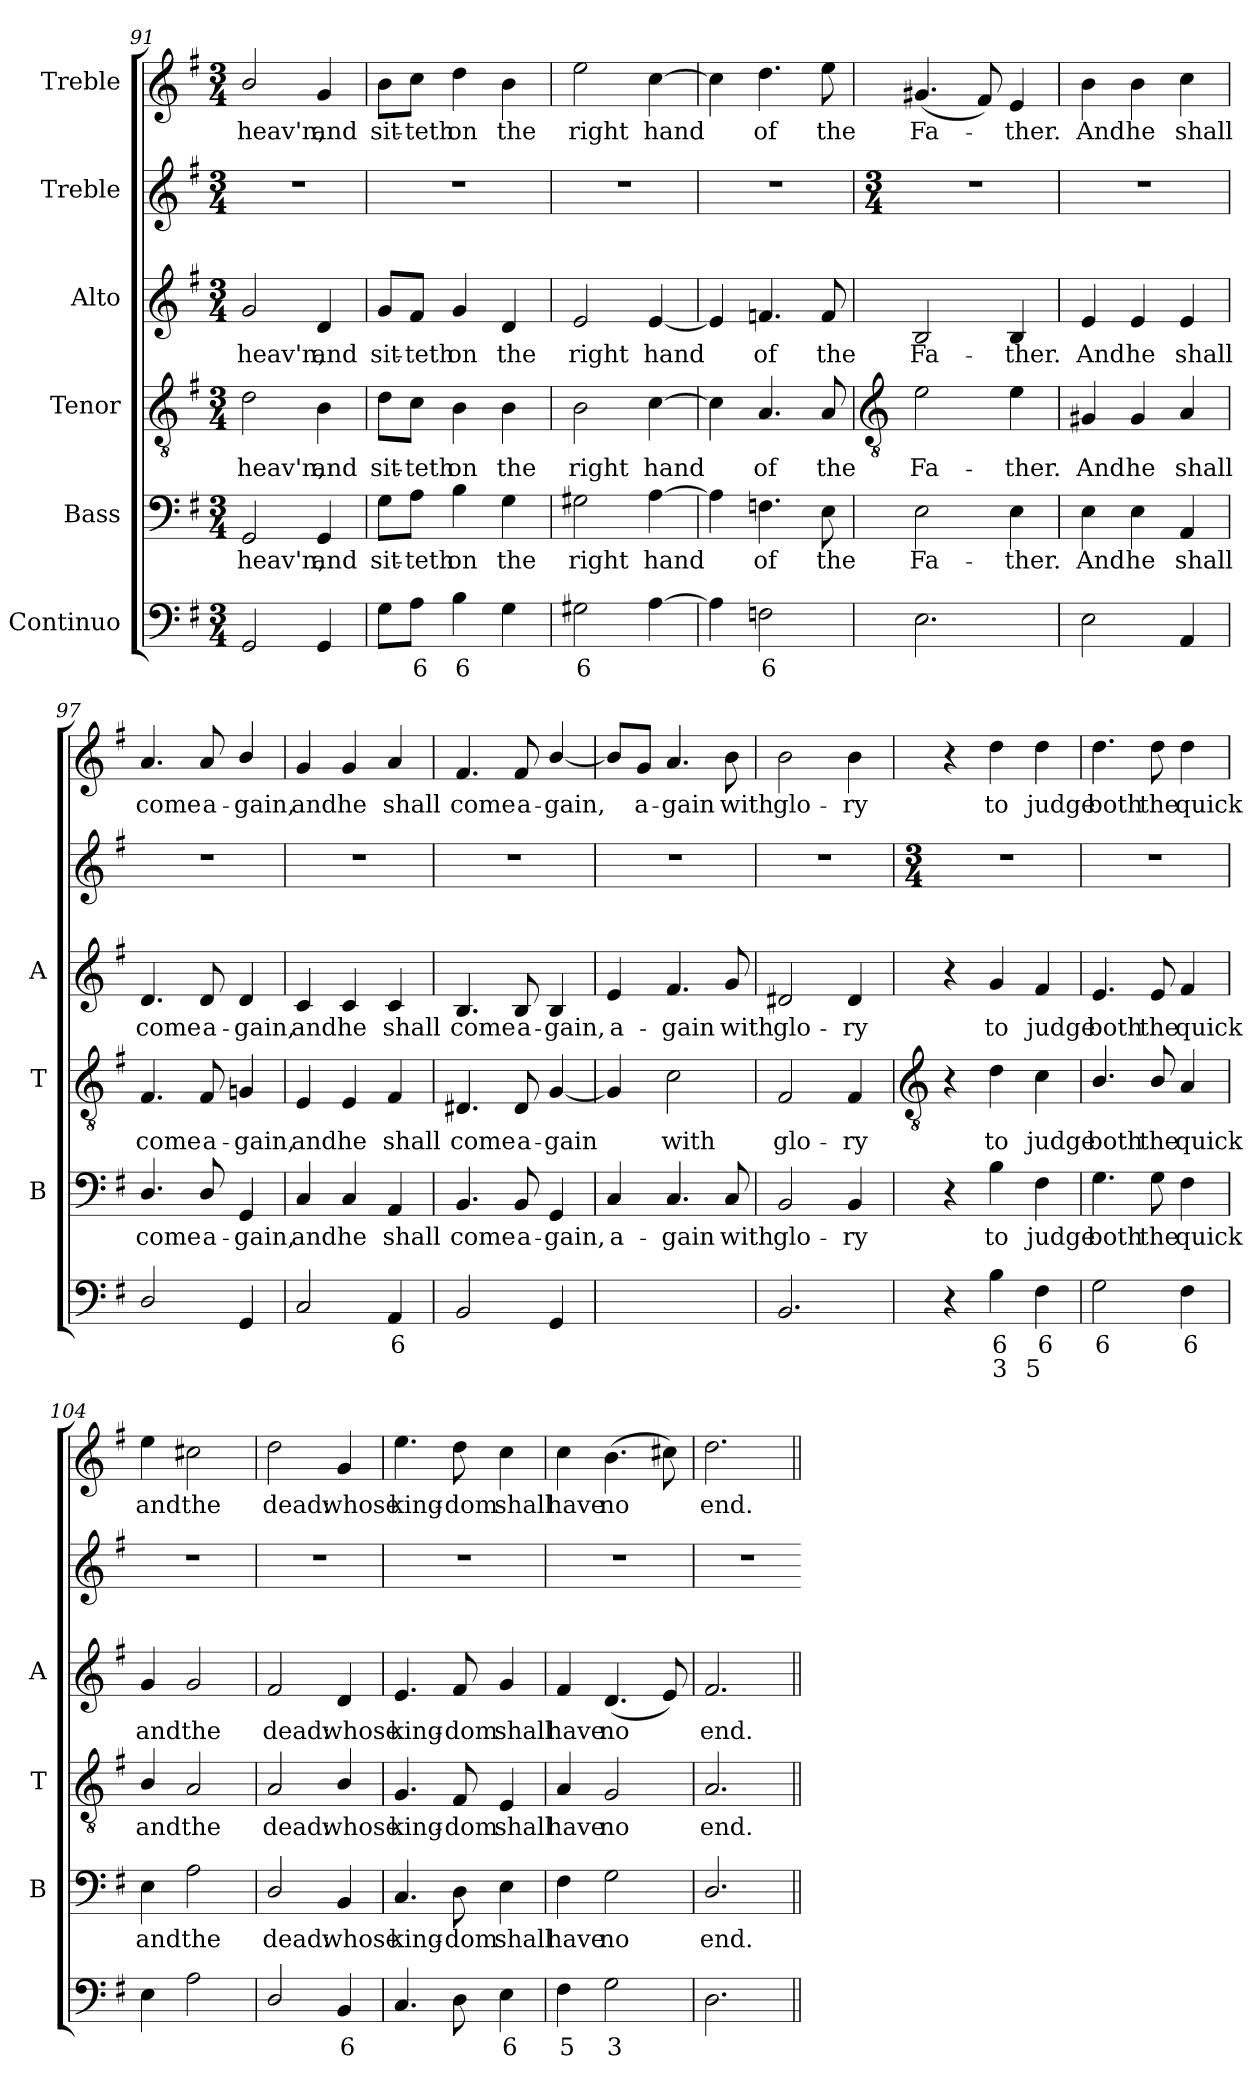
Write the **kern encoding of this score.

**kern	**text	**text	**kern	**text	**kern	**text	**kern	**text	**kern	**kern	**text
*part6	*part6	*part6	*part5	*part5	*part4	*part4	*part3	*part3	*part2	*part1	*part1
*staff6	*staff6	*staff6	*staff5	*staff5	*staff4	*staff4	*staff3	*staff3	*staff2	*staff1	*staff1
*I"Continuo	*	*	*I"Bass	*	*I"Tenor	*	*I"Alto	*	*I"Treble	*I"Treble	*
*	*	*	*I'B	*	*I'T	*	*I'A	*	*	*	*
*clefF4	*	*	*clefF4	*	*clefGv2	*	*clefG2	*	*clefG2	*clefG2	*
*k[f#]	*	*	*k[f#]	*	*k[f#]	*	*k[f#]	*	*k[f#]	*k[f#]	*
*G:	*	*	*G:	*	*G:	*	*G:	*	*G:	*G:	*
*M3/4	*	*	*M3/4	*	*M3/4	*	*M3/4	*	*M3/4	*M3/4	*
=91	=91	=91	=91	=91	=91	=91	=91	=91	=91	=91	=91
!	!	!	!	!LO:LY:b	!	!LO:LY:b	!	!LO:LY:b	!	!	!LO:LY:b
2GG	.	.	2GG	heav'n,	2d	heav'n,	2g	heav'n,	2.r	2b/	heav'n,
!	!	!	!	!LO:LY:b	!	!LO:LY:b	!	!LO:LY:b	!	!	!LO:LY:b
4GG	.	.	4GG	and	4B	and	4d	and	.	4g	and
=92	=92	=92	=92	=92	=92	=92	=92	=92	=92	=92	=92
!	!	!	!	!LO:LY:b	!	!LO:LY:b	!	!LO:LY:b	!	!	!LO:LY:b
8G\L	.	.	8G\L	sit-	8d\L	sit-	8g/L	sit-	2.r	8b\L	sit-
!	!LO:LY:b	!	!	!LO:LY:b	!	!LO:LY:b	!	!LO:LY:b	!	!	!LO:LY:b
8A\J	6	.	8A\J	-teth	8c\J	-teth	8f#/J	-teth	.	8cc\J	-teth
!	!LO:LY:b	!	!	!LO:LY:b	!	!LO:LY:b	!	!LO:LY:b	!	!	!LO:LY:b
4B	6	.	4B	on	4B	on	4g	on	.	4dd	on
!	!	!	!	!LO:LY:b	!	!LO:LY:b	!	!LO:LY:b	!	!	!LO:LY:b
4G	.	.	4G	the	4B	the	4d	the	.	4b	the
=93	=93	=93	=93	=93	=93	=93	=93	=93	=93	=93	=93
!	!LO:LY:b	!	!	!LO:LY:b	!	!LO:LY:b	!	!LO:LY:b	!	!	!LO:LY:b
2G#X	6	.	2G#X	right	2B	right	2e	right	2.r	2ee	right
!	!	!	!	!LO:LY:b	!	!LO:LY:b	!	!LO:LY:b	!	!	!LO:LY:b
[4A	.	.	[4A	hand	[4c	hand	[4e	hand	.	[4cc	hand
=94	=94	=94	=94	=94	=94	=94	=94	=94	=94	=94	=94
4A]	.	.	4A]	.	4c]	.	4e]	.	2.r	4cc]	.
!	!LO:LY:b	!	!	!LO:LY:b	!	!LO:LY:b	!	!LO:LY:b	!	!	!LO:LY:b
2Fn	6	.	4.Fn	of	4.A	of	4.fn	of	.	4.dd	of
!	!	!	!	!LO:LY:b	!	!LO:LY:b	!	!LO:LY:b	!	!	!LO:LY:b
.	.	.	8E	the	8A	the	8f	the	.	8ee	the
!!LO:LB:g=z
=95	=95	=95	=95	=95	=95	=95	=95	=95	=95	=95	=95
*	*	*	*	*	*clefGv2	*	*	*	*	*	*
*	*	*	*	*	*	*	*	*	*M3/4	*	*
!	!	!	!	!LO:LY:b	!	!LO:LY:b	!	!LO:LY:b	!	!	!LO:LY:b
2.E	.	.	2E	Fa-	2e	Fa-	2B	Fa-	2.r	(<4.g#X	Fa-
.	.	.	.	.	.	.	.	.	.	8f#)	.
!	!	!	!	!LO:LY:b	!	!LO:LY:b	!	!LO:LY:b	!	!	!LO:LY:b
.	.	.	4E	-ther.	4e	-ther.	4B	-ther.	.	4e	ther.
=96	=96	=96	=96	=96	=96	=96	=96	=96	=96	=96	=96
!	!	!	!	!LO:LY:b	!	!LO:LY:b	!	!LO:LY:b	!	!	!LO:LY:b
2E	.	.	4E	And	4G#X	And	4e	And	2.r	4b	And
!	!	!	!	!LO:LY:b	!	!LO:LY:b	!	!LO:LY:b	!	!	!LO:LY:b
.	.	.	4E	he	4G#	he	4e	he	.	4b	he
!	!	!	!	!LO:LY:b	!	!LO:LY:b	!	!LO:LY:b	!	!	!LO:LY:b
4AA	.	.	4AA	shall	4A	shall	4e	shall	.	4cc	shall
=97	=97	=97	=97	=97	=97	=97	=97	=97	=97	=97	=97
!	!	!	!	!LO:LY:b	!	!LO:LY:b	!	!LO:LY:b	!	!	!LO:LY:b
2D/	.	.	4.D/	come	4.F#	come	4.d	come	2.r	4.a	come
!	!	!	!	!LO:LY:b	!	!LO:LY:b	!	!LO:LY:b	!	!	!LO:LY:b
.	.	.	8D/	a-	8F#	a-	8d	a-	.	8a	a-
!	!	!	!	!LO:LY:b	!	!LO:LY:b	!	!LO:LY:b	!	!	!LO:LY:b
4GG	.	.	4GG	-gain,	4Gn	-gain,	4d	-gain,	.	4b/	-gain,
=98	=98	=98	=98	=98	=98	=98	=98	=98	=98	=98	=98
!	!	!	!	!LO:LY:b	!	!LO:LY:b	!	!LO:LY:b	!	!	!LO:LY:b
2C	.	.	4C	and	4E	and	4c	and	2.r	4g	and
!	!	!	!	!LO:LY:b	!	!LO:LY:b	!	!LO:LY:b	!	!	!LO:LY:b
.	.	.	4C	he	4E	he	4c	he	.	4g	he
!	!LO:LY:b	!	!	!LO:LY:b	!	!LO:LY:b	!	!LO:LY:b	!	!	!LO:LY:b
4AA	6	.	4AA	shall	4F#	shall	4c	shall	.	4a	shall
=99	=99	=99	=99	=99	=99	=99	=99	=99	=99	=99	=99
!	!	!	!	!LO:LY:b	!	!LO:LY:b	!	!LO:LY:b	!	!	!LO:LY:b
2BB	.	.	4.BB	come	4.D#X	come	4.B	come	2.r	4.f#	come
!	!	!	!	!LO:LY:b	!	!LO:LY:b	!	!LO:LY:b	!	!	!LO:LY:b
.	.	.	8BB	a-	8D#	a-	8B	a-	.	8f#	a-
!	!	!	!	!LO:LY:b	!	!LO:LY:b	!	!LO:LY:b	!	!	!LO:LY:b
4GG	.	.	4GG	-gain,	[4G	-gain	4B	-gain,	.	[4b/	-gain,
=100	=100	=100	=100	=100	=100	=100	=100	=100	=100	=100	=100
!	!LO:LY:b	!	!	!LO:LY:b	!	!	!	!LO:LY:b	!	!	!
[4Cyy	7	.	4C	a-	4G]	.	4e	a-	2.r	8b/L]	.
!	!	!	!	!	!	!	!	!	!	!	!LO:LY:b
.	.	.	.	.	.	.	.	.	.	8g/J	a-
!	!LO:LY:b	!	!	!LO:LY:b	!	!LO:LY:b	!	!LO:LY:b	!	!	!LO:LY:b
2Cyy]	6	.	4.C	-gain	2c	with	4.f#	-gain	.	4.a	-gain
!	!	!	!	!LO:LY:b	!	!	!	!LO:LY:b	!	!	!LO:LY:b
.	.	.	8C	with	.	.	8g	with	.	8b	with
=101	=101	=101	=101	=101	=101	=101	=101	=101	=101	=101	=101
!	!	!	!	!LO:LY:b	!	!LO:LY:b	!	!LO:LY:b	!	!	!LO:LY:b
2.BB	.	.	2BB	glo-	2F#	glo-	2d#X	glo-	2.r	2b	glo-
!	!	!	!	!LO:LY:b	!	!LO:LY:b	!	!LO:LY:b	!	!	!LO:LY:b
.	.	.	4BB	-ry	4F#	-ry	4d#	-ry	.	4b	-ry
!!LO:LB:g=z
=102	=102	=102	=102	=102	=102	=102	=102	=102	=102	=102	=102
*	*	*	*	*	*clefGv2	*	*	*	*	*	*
*	*	*	*	*	*	*	*	*	*M3/4	*	*
4r	.	.	4r	.	4r	.	4r	.	2.r	4r	.
!	!LO:LY:b	!LO:LY:b	!	!LO:LY:b	!	!LO:LY:b	!	!LO:LY:b	!	!	!LO:LY:b
4B	6	3	4B	to	4d	to	4g	to	.	4dd	to
!	!LO:LY:b	!LO:LY:b	!	!LO:LY:b	!	!LO:LY:b	!	!LO:LY:b	!	!	!LO:LY:b
4F#	6	5	4F#	judge	4c	judge	4f#	judge	.	4dd	judge
=103	=103	=103	=103	=103	=103	=103	=103	=103	=103	=103	=103
!	!LO:LY:b	!	!	!LO:LY:b	!	!LO:LY:b	!	!LO:LY:b	!	!	!LO:LY:b
2G	6	.	4.G	both	4.B/	both	4.e	both	2.r	4.dd	both
!	!	!	!	!LO:LY:b	!	!LO:LY:b	!	!LO:LY:b	!	!	!LO:LY:b
.	.	.	8G	the	8B/	the	8e	the	.	8dd	the
!	!LO:LY:b	!	!	!LO:LY:b	!	!LO:LY:b	!	!LO:LY:b	!	!	!LO:LY:b
4F#	6	.	4F#	quick	4A	quick	4f#	quick	.	4dd	quick
=104	=104	=104	=104	=104	=104	=104	=104	=104	=104	=104	=104
!	!	!	!	!LO:LY:b	!	!LO:LY:b	!	!LO:LY:b	!	!	!LO:LY:b
4E	.	.	4E	and	4B/	and	4g	and	2.r	4ee	and
!	!	!	!	!LO:LY:b	!	!LO:LY:b	!	!LO:LY:b	!	!	!LO:LY:b
2A	.	.	2A	the	2A	the	2g	the	.	2cc#X	the
=105	=105	=105	=105	=105	=105	=105	=105	=105	=105	=105	=105
!	!	!	!	!LO:LY:b	!	!LO:LY:b	!	!LO:LY:b	!	!	!LO:LY:b
2D/	.	.	2D/	dead:	2A	dead:	2f#	dead:	2.r	2dd	dead:
!	!LO:LY:b	!	!	!LO:LY:b	!	!LO:LY:b	!	!LO:LY:b	!	!	!LO:LY:b
4BB	6	.	4BB	whose	4B/	whose	4d	whose	.	4g	whose
=106	=106	=106	=106	=106	=106	=106	=106	=106	=106	=106	=106
!	!	!	!	!LO:LY:b	!	!LO:LY:b	!	!LO:LY:b	!	!	!LO:LY:b
4.C	.	.	4.C	king-	4.G	king-	4.e	king-	2.r	4.ee	king-
!	!	!	!	!LO:LY:b	!	!LO:LY:b	!	!LO:LY:b	!	!	!LO:LY:b
8D	.	.	8D	-dom	8F#	-dom	8f#	-dom	.	8dd	-dom
!	!LO:LY:b	!	!	!LO:LY:b	!	!LO:LY:b	!	!LO:LY:b	!	!	!LO:LY:b
4E	6	.	4E	shall	4E	shall	4g	shall	.	4cc	shall
=107	=107	=107	=107	=107	=107	=107	=107	=107	=107	=107	=107
!	!LO:LY:b	!	!	!LO:LY:b	!	!LO:LY:b	!	!LO:LY:b	!	!	!LO:LY:b
4F#	5	.	4F#	have	4A	have	4f#	have	2.r	4cc	have
!	!LO:LY:b	!	!	!LO:LY:b	!	!LO:LY:b	!	!LO:LY:b	!	!	!LO:LY:b
2G	3	.	2G	no	2G	no	(<4.d	no	.	(>4.b	no
.	.	.	.	.	.	.	8e)	.	.	8cc#X)	.
=108	=108	=108	=108	=108	=108	=108	=108	=108	=108	=108	=108
!	!	!	!	!LO:LY:b	!	!LO:LY:b	!	!LO:LY:b	!	!	!LO:LY:b
2.D	.	.	2.D/	end.	2.A	end.	2.f#	end.	2.r	2.dd	end.
=||	=||	=||	=||	=||	=||	=||	=||	=||	=	=||	=||
*-	*-	*-	*-	*-	*-	*-	*-	*-	*-	*-	*-
